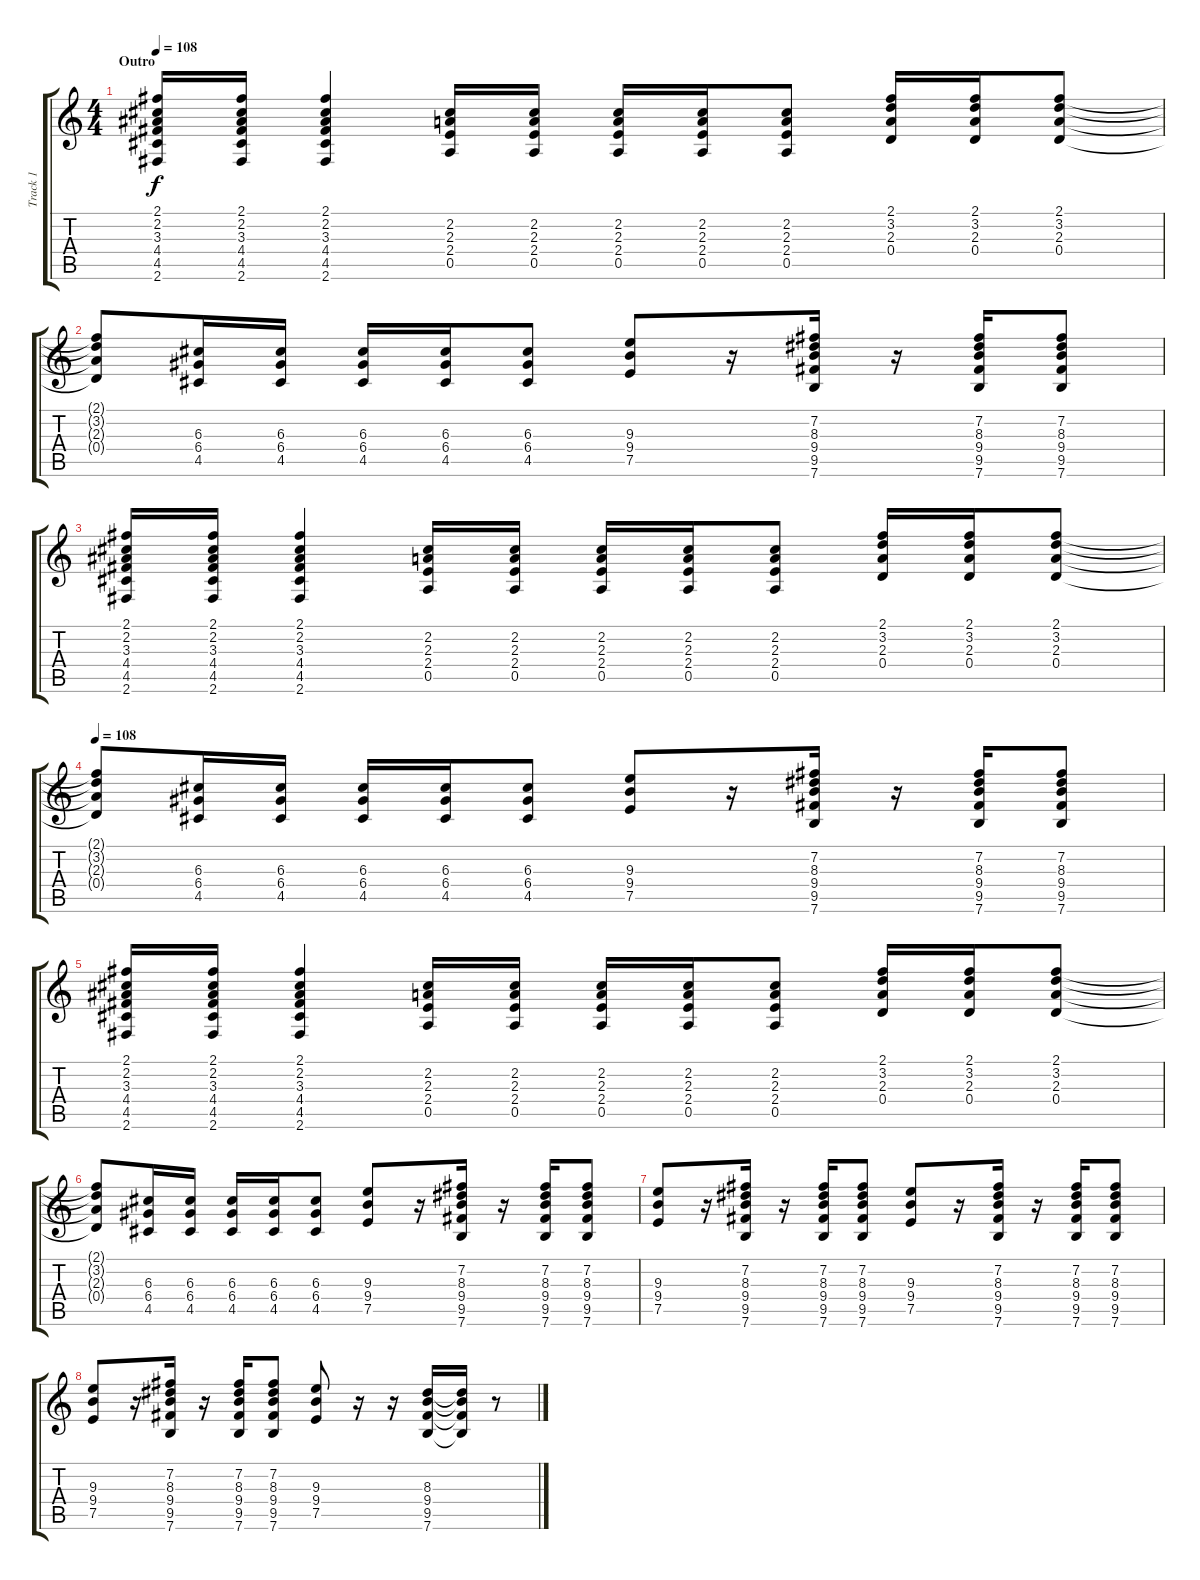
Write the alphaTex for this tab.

\track ("Track 1" "Track 1") {instrument electricguitarclean}
\staff {score tabs}
\tuning (E4 B3 G3 D3 A2 E2) {hide}
\ts (4 4)
\section ("" "Outro")
\tempo 108
\clef g2
\ks c
(2.1 2.2 3.3 4.4 4.5 2.6).16{dy f} (2.1 2.2 3.3 4.4 4.5 2.6).16 (2.1 2.2 3.3 4.4 4.5 2.6).4 (2.2 2.3 2.4 0.5).16 (2.2 2.3 2.4 0.5).16 (2.2 2.3 2.4 0.5).16 (2.2 2.3 2.4 0.5).16 (2.2 2.3 2.4 0.5).8 (2.1 3.2 2.3 0.4).16 (2.1 3.2 2.3 0.4).16 (2.1 3.2 2.3 0.4).8 |
(2.1{t} 3.2{t} 2.3{t} 0.4{t}).8 (6.3 6.4 4.5).16 (6.3 6.4 4.5).16 (6.3 6.4 4.5).16 (6.3 6.4 4.5).16 (6.3 6.4 4.5).8 (9.3 9.4 7.5).8 r.16 (7.2 8.3 9.4 9.5 7.6).16 r.16 (7.2 8.3 9.4 9.5 7.6).16 (7.2 8.3 9.4 9.5 7.6).8 |
(2.1 2.2 3.3 4.4 4.5 2.6).16 (2.1 2.2 3.3 4.4 4.5 2.6).16 (2.1 2.2 3.3 4.4 4.5 2.6).4 (2.2 2.3 2.4 0.5).16 (2.2 2.3 2.4 0.5).16 (2.2 2.3 2.4 0.5).16 (2.2 2.3 2.4 0.5).16 (2.2 2.3 2.4 0.5).8 (2.1 3.2 2.3 0.4).16 (2.1 3.2 2.3 0.4).16 (2.1 3.2 2.3 0.4).8 |
\tempo 108
(2.1{t} 3.2{t} 2.3{t} 0.4{t}).8 (6.3 6.4 4.5).16 (6.3 6.4 4.5).16 (6.3 6.4 4.5).16 (6.3 6.4 4.5).16 (6.3 6.4 4.5).8 (9.3 9.4 7.5).8 r.16 (7.2 8.3 9.4 9.5 7.6).16 r.16 (7.2 8.3 9.4 9.5 7.6).16 (7.2 8.3 9.4 9.5 7.6).8 |
(2.1 2.2 3.3 4.4 4.5 2.6).16 (2.1 2.2 3.3 4.4 4.5 2.6).16 (2.1 2.2 3.3 4.4 4.5 2.6).4 (2.2 2.3 2.4 0.5).16 (2.2 2.3 2.4 0.5).16 (2.2 2.3 2.4 0.5).16 (2.2 2.3 2.4 0.5).16 (2.2 2.3 2.4 0.5).8 (2.1 3.2 2.3 0.4).16 (2.1 3.2 2.3 0.4).16 (2.1 3.2 2.3 0.4).8 |
(2.1{t} 3.2{t} 2.3{t} 0.4{t}).8 (6.3 6.4 4.5).16 (6.3 6.4 4.5).16 (6.3 6.4 4.5).16 (6.3 6.4 4.5).16 (6.3 6.4 4.5).8 (9.3 9.4 7.5).8 r.16 (7.2 8.3 9.4 9.5 7.6).16 r.16 (7.2 8.3 9.4 9.5 7.6).16 (7.2 8.3 9.4 9.5 7.6).8 |
(9.3 9.4 7.5).8 r.16 (7.2 8.3 9.4 9.5 7.6).16 r.16 (7.2 8.3 9.4 9.5 7.6).16 (7.2 8.3 9.4 9.5 7.6).8 (9.3 9.4 7.5).8 r.16 (7.2 8.3 9.4 9.5 7.6).16 r.16 (7.2 8.3 9.4 9.5 7.6).16 (7.2 8.3 9.4 9.5 7.6).8 |
(9.3 9.4 7.5).8 r.16 (7.2 8.3 9.4 9.5 7.6).16 r.16 (7.2 8.3 9.4 9.5 7.6).16 (7.2 8.3 9.4 9.5 7.6).8 (9.3 9.4 7.5).8 r.16 r.16 (8.3 9.4 9.5 7.6).16 (8.3{t} 9.4{t} 9.5{t} 7.6{t}).16 r.8
